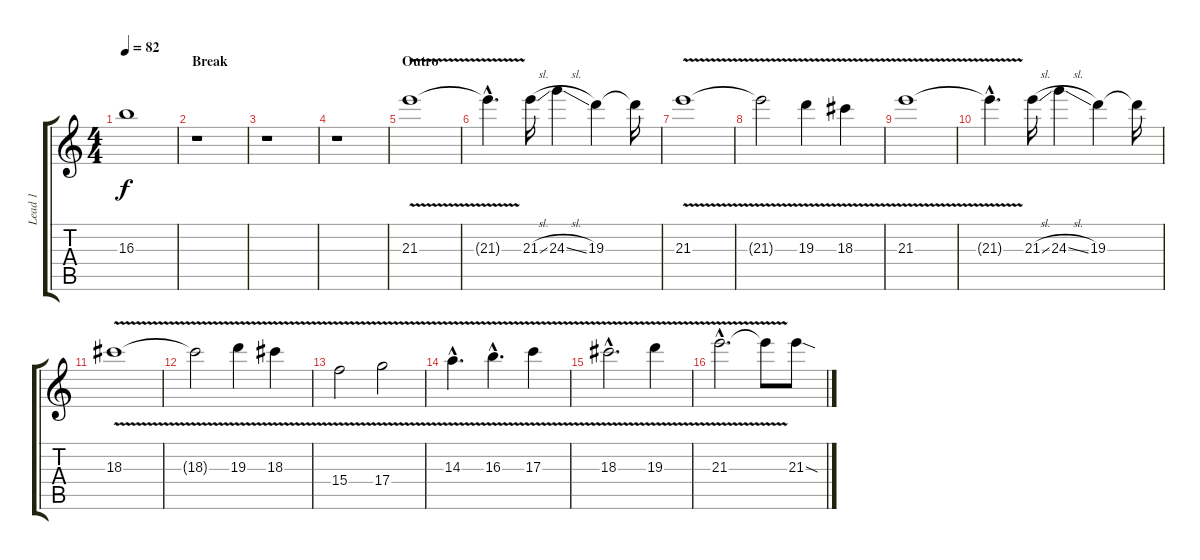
\track ("Lead 1" "Lead 1") {instrument overdrivenguitar}
\staff {score tabs}
\tuning (E4 B3 G3 D3 A2 E2) {hide}
\ts (4 4)
\tempo 82
\clef g2
\ks c
16.3{t}.1{dy f} |
\section ("" "Break")
r.1 |
r.1 |
r.1 |
\section ("" "Outro")
21.3{v}.1 |
21.3{hac t}.4{d} 21.3{sl}.16 24.3{sl}.4 19.3.4 19.3{t}.16 |
21.3{v}.1 |
21.3{t}.2 19.3{v}.4 18.3{v}.4 |
21.3{v}.1 |
21.3{hac t}.4{d} 21.3{sl}.16 24.3{sl}.4 19.3.4 19.3{t}.16 |
18.3{v}.1 |
18.3{t}.2 19.3{v}.4 18.3{v}.4 |
15.4{v}.2 17.4{v}.2 |
14.3{v hac}.4{d} 16.3{v hac}.4{d} 17.3{v}.4 |
18.3{v hac}.2{d} 19.3{v}.4 |
21.3{v hac}.2{d} 21.3{t}.8 21.3{sod}.8
